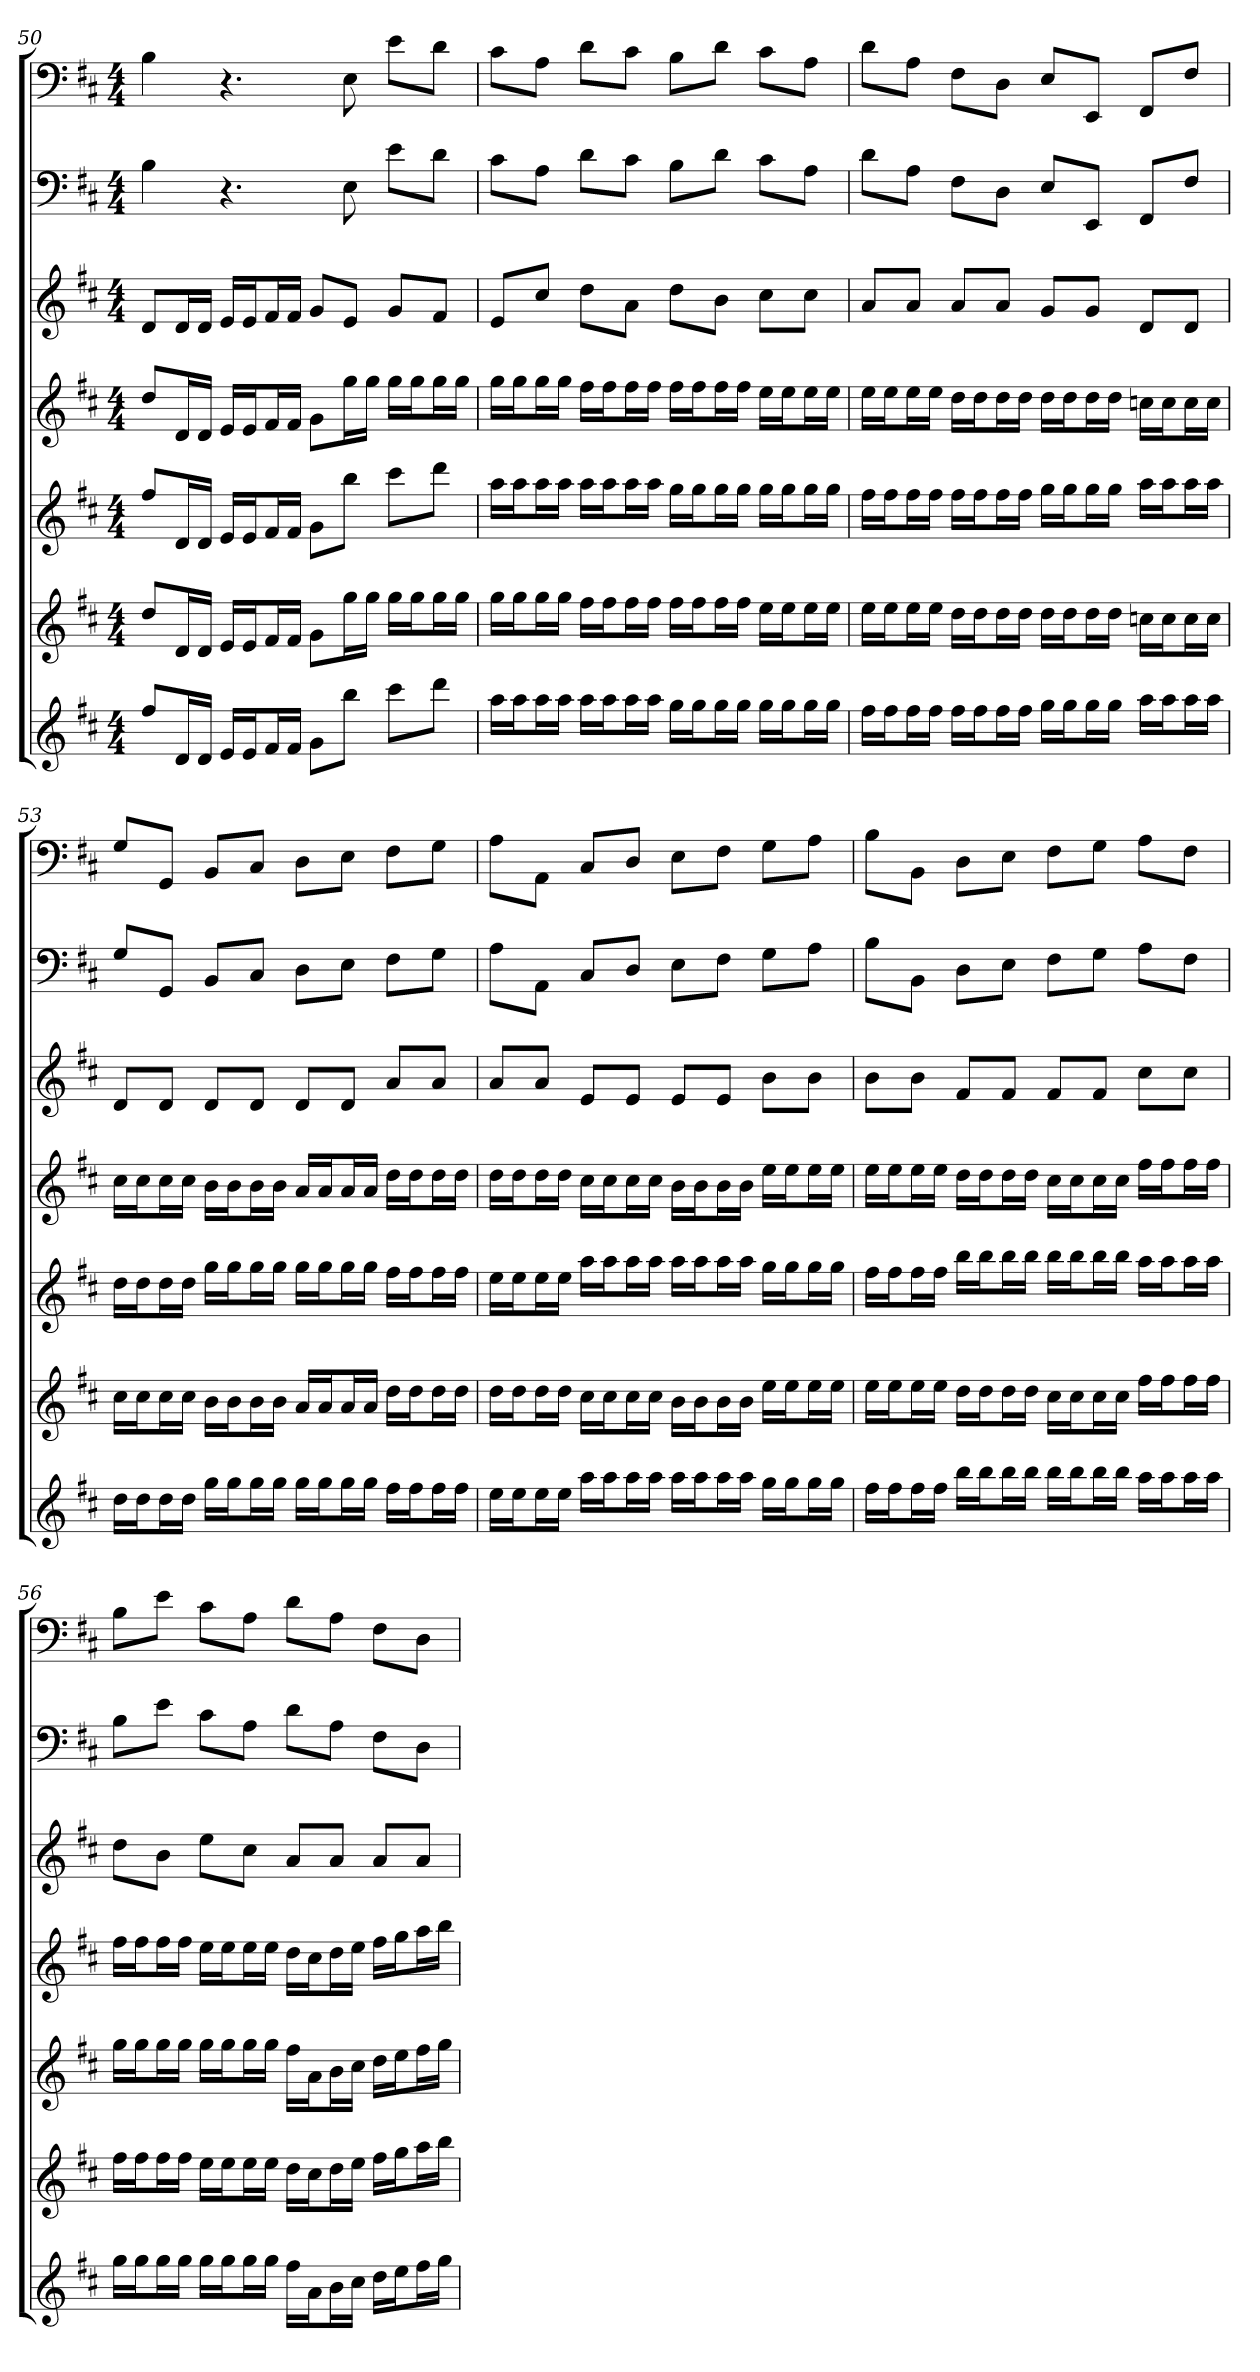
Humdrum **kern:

**kern	**kern	**kern	**kern	**kern	**kern	**kern
*part7	*part6	*part5	*part4	*part3	*part2	*part1
*staff7	*staff6	*staff5	*staff4	*staff3	*staff2	*staff1
*k[f#c#]	*k[f#c#]	*k[f#c#]	*k[f#c#]	*k[f#c#]	*k[f#c#]	*k[f#c#]
*D:	*D:	*D:	*D:	*D:	*D:	*D:
*M4/4	*M4/4	*M4/4	*M4/4	*M4/4	*M4/4	*M4/4
=50	=50	=50	=50	=50	=50	=50
8ff#L	8ddL	8ff#L	8ddL	8dL	4B	4B
16dL	16dL	16dL	16dL	16dL	.	.
16dJJ	16dJJ	16dJJ	16dJJ	16dJJ	.	.
16eLL	16eLL	16eLL	16eLL	16eLL	4.r	4.r
16eJ	16eJ	16eJ	16eJ	16eJ	.	.
16f#L	16f#L	16f#L	16f#L	16f#L	.	.
16f#JJ	16f#JJ	16f#JJ	16f#JJ	16f#JJ	.	.
8gL	8gL	8gL	8gL	8gL	.	.
8bbJ	16ggL	8bbJ	16ggL	8eJ	8E	8E
.	16ggJJ	.	16ggJJ	.	.	.
8ccc#L	16ggLL	8ccc#L	16ggLL	8gL	8eL	8eL
.	16ggJ	.	16ggJ	.	.	.
8dddJ	16ggL	8dddJ	16ggL	8f#J	8dJ	8dJ
.	16ggJJ	.	16ggJJ	.	.	.
=51	=51	=51	=51	=51	=51	=51
16aaLL	16ggLL	16aaLL	16ggLL	8eL	8c#L	8c#L
16aaJ	16ggJ	16aaJ	16ggJ	.	.	.
16aaL	16ggL	16aaL	16ggL	8cc#J	8AJ	8AJ
16aaJJ	16ggJJ	16aaJJ	16ggJJ	.	.	.
16aaLL	16ff#LL	16aaLL	16ff#LL	8ddL	8dL	8dL
16aaJ	16ff#J	16aaJ	16ff#J	.	.	.
16aaL	16ff#L	16aaL	16ff#L	8aJ	8c#J	8c#J
16aaJJ	16ff#JJ	16aaJJ	16ff#JJ	.	.	.
16ggLL	16ff#LL	16ggLL	16ff#LL	8ddL	8BL	8BL
16ggJ	16ff#J	16ggJ	16ff#J	.	.	.
16ggL	16ff#L	16ggL	16ff#L	8bJ	8dJ	8dJ
16ggJJ	16ff#JJ	16ggJJ	16ff#JJ	.	.	.
16ggLL	16eeLL	16ggLL	16eeLL	8cc#L	8c#L	8c#L
16ggJ	16eeJ	16ggJ	16eeJ	.	.	.
16ggL	16eeL	16ggL	16eeL	8cc#J	8AJ	8AJ
16ggJJ	16eeJJ	16ggJJ	16eeJJ	.	.	.
=52	=52	=52	=52	=52	=52	=52
16ff#LL	16eeLL	16ff#LL	16eeLL	8aL	8dL	8dL
16ff#J	16eeJ	16ff#J	16eeJ	.	.	.
16ff#L	16eeL	16ff#L	16eeL	8aJ	8AJ	8AJ
16ff#JJ	16eeJJ	16ff#JJ	16eeJJ	.	.	.
16ff#LL	16ddLL	16ff#LL	16ddLL	8aL	8F#L	8F#L
16ff#J	16ddJ	16ff#J	16ddJ	.	.	.
16ff#L	16ddL	16ff#L	16ddL	8aJ	8DJ	8DJ
16ff#JJ	16ddJJ	16ff#JJ	16ddJJ	.	.	.
16ggLL	16ddLL	16ggLL	16ddLL	8gL	8EL	8EL
16ggJ	16ddJ	16ggJ	16ddJ	.	.	.
16ggL	16ddL	16ggL	16ddL	8gJ	8EEJ	8EEJ
16ggJJ	16ddJJ	16ggJJ	16ddJJ	.	.	.
16aaLL	16ccnLL	16aaLL	16ccnLL	8dL	8FF#L	8FF#L
16aaJ	16ccJ	16aaJ	16ccJ	.	.	.
16aaL	16ccL	16aaL	16ccL	8dJ	8F#J	8F#J
16aaJJ	16ccJJ	16aaJJ	16ccJJ	.	.	.
=53	=53	=53	=53	=53	=53	=53
16ddLL	16cc#LL	16ddLL	16cc#LL	8dL	8GL	8GL
16ddJ	16cc#J	16ddJ	16cc#J	.	.	.
16ddL	16cc#L	16ddL	16cc#L	8dJ	8GGJ	8GGJ
16ddJJ	16cc#JJ	16ddJJ	16cc#JJ	.	.	.
16ggLL	16bLL	16ggLL	16bLL	8dL	8BBL	8BBL
16ggJ	16bJ	16ggJ	16bJ	.	.	.
16ggL	16bL	16ggL	16bL	8dJ	8C#J	8C#J
16ggJJ	16bJJ	16ggJJ	16bJJ	.	.	.
16ggLL	16aLL	16ggLL	16aLL	8dL	8DL	8DL
16ggJ	16aJ	16ggJ	16aJ	.	.	.
16ggL	16aL	16ggL	16aL	8dJ	8EJ	8EJ
16ggJJ	16aJJ	16ggJJ	16aJJ	.	.	.
16ff#LL	16ddLL	16ff#LL	16ddLL	8aL	8F#L	8F#L
16ff#J	16ddJ	16ff#J	16ddJ	.	.	.
16ff#L	16ddL	16ff#L	16ddL	8aJ	8GJ	8GJ
16ff#JJ	16ddJJ	16ff#JJ	16ddJJ	.	.	.
=54	=54	=54	=54	=54	=54	=54
16eeLL	16ddLL	16eeLL	16ddLL	8aL	8AL	8AL
16eeJ	16ddJ	16eeJ	16ddJ	.	.	.
16eeL	16ddL	16eeL	16ddL	8aJ	8AAJ	8AAJ
16eeJJ	16ddJJ	16eeJJ	16ddJJ	.	.	.
16aaLL	16cc#LL	16aaLL	16cc#LL	8eL	8C#L	8C#L
16aaJ	16cc#J	16aaJ	16cc#J	.	.	.
16aaL	16cc#L	16aaL	16cc#L	8eJ	8DJ	8DJ
16aaJJ	16cc#JJ	16aaJJ	16cc#JJ	.	.	.
16aaLL	16bLL	16aaLL	16bLL	8eL	8EL	8EL
16aaJ	16bJ	16aaJ	16bJ	.	.	.
16aaL	16bL	16aaL	16bL	8eJ	8F#J	8F#J
16aaJJ	16bJJ	16aaJJ	16bJJ	.	.	.
16ggLL	16eeLL	16ggLL	16eeLL	8bL	8GL	8GL
16ggJ	16eeJ	16ggJ	16eeJ	.	.	.
16ggL	16eeL	16ggL	16eeL	8bJ	8AJ	8AJ
16ggJJ	16eeJJ	16ggJJ	16eeJJ	.	.	.
=55	=55	=55	=55	=55	=55	=55
16ff#LL	16eeLL	16ff#LL	16eeLL	8bL	8BL	8BL
16ff#J	16eeJ	16ff#J	16eeJ	.	.	.
16ff#L	16eeL	16ff#L	16eeL	8bJ	8BBJ	8BBJ
16ff#JJ	16eeJJ	16ff#JJ	16eeJJ	.	.	.
16bbLL	16ddLL	16bbLL	16ddLL	8f#L	8DL	8DL
16bbJ	16ddJ	16bbJ	16ddJ	.	.	.
16bbL	16ddL	16bbL	16ddL	8f#J	8EJ	8EJ
16bbJJ	16ddJJ	16bbJJ	16ddJJ	.	.	.
16bbLL	16cc#LL	16bbLL	16cc#LL	8f#L	8F#L	8F#L
16bbJ	16cc#J	16bbJ	16cc#J	.	.	.
16bbL	16cc#L	16bbL	16cc#L	8f#J	8GJ	8GJ
16bbJJ	16cc#JJ	16bbJJ	16cc#JJ	.	.	.
16aaLL	16ff#LL	16aaLL	16ff#LL	8cc#L	8AL	8AL
16aaJ	16ff#J	16aaJ	16ff#J	.	.	.
16aaL	16ff#L	16aaL	16ff#L	8cc#J	8F#J	8F#J
16aaJJ	16ff#JJ	16aaJJ	16ff#JJ	.	.	.
=56	=56	=56	=56	=56	=56	=56
16ggLL	16ff#LL	16ggLL	16ff#LL	8ddL	8BL	8BL
16ggJ	16ff#J	16ggJ	16ff#J	.	.	.
16ggL	16ff#L	16ggL	16ff#L	8bJ	8eJ	8eJ
16ggJJ	16ff#JJ	16ggJJ	16ff#JJ	.	.	.
16ggLL	16eeLL	16ggLL	16eeLL	8eeL	8c#L	8c#L
16ggJ	16eeJ	16ggJ	16eeJ	.	.	.
16ggL	16eeL	16ggL	16eeL	8cc#J	8AJ	8AJ
16ggJJ	16eeJJ	16ggJJ	16eeJJ	.	.	.
16ff#LL	16ddLL	16ff#LL	16ddLL	8aL	8dL	8dL
16aJ	16cc#J	16aJ	16cc#J	.	.	.
16bL	16ddL	16bL	16ddL	8aJ	8AJ	8AJ
16cc#JJ	16eeJJ	16cc#JJ	16eeJJ	.	.	.
16ddLL	16ff#LL	16ddLL	16ff#LL	8aL	8F#L	8F#L
16eeJ	16ggJ	16eeJ	16ggJ	.	.	.
16ff#L	16aaL	16ff#L	16aaL	8aJ	8DJ	8DJ
16ggJJ	16bbJJ	16ggJJ	16bbJJ	.	.	.
=	=	=	=	=	=	=
*-	*-	*-	*-	*-	*-	*-
